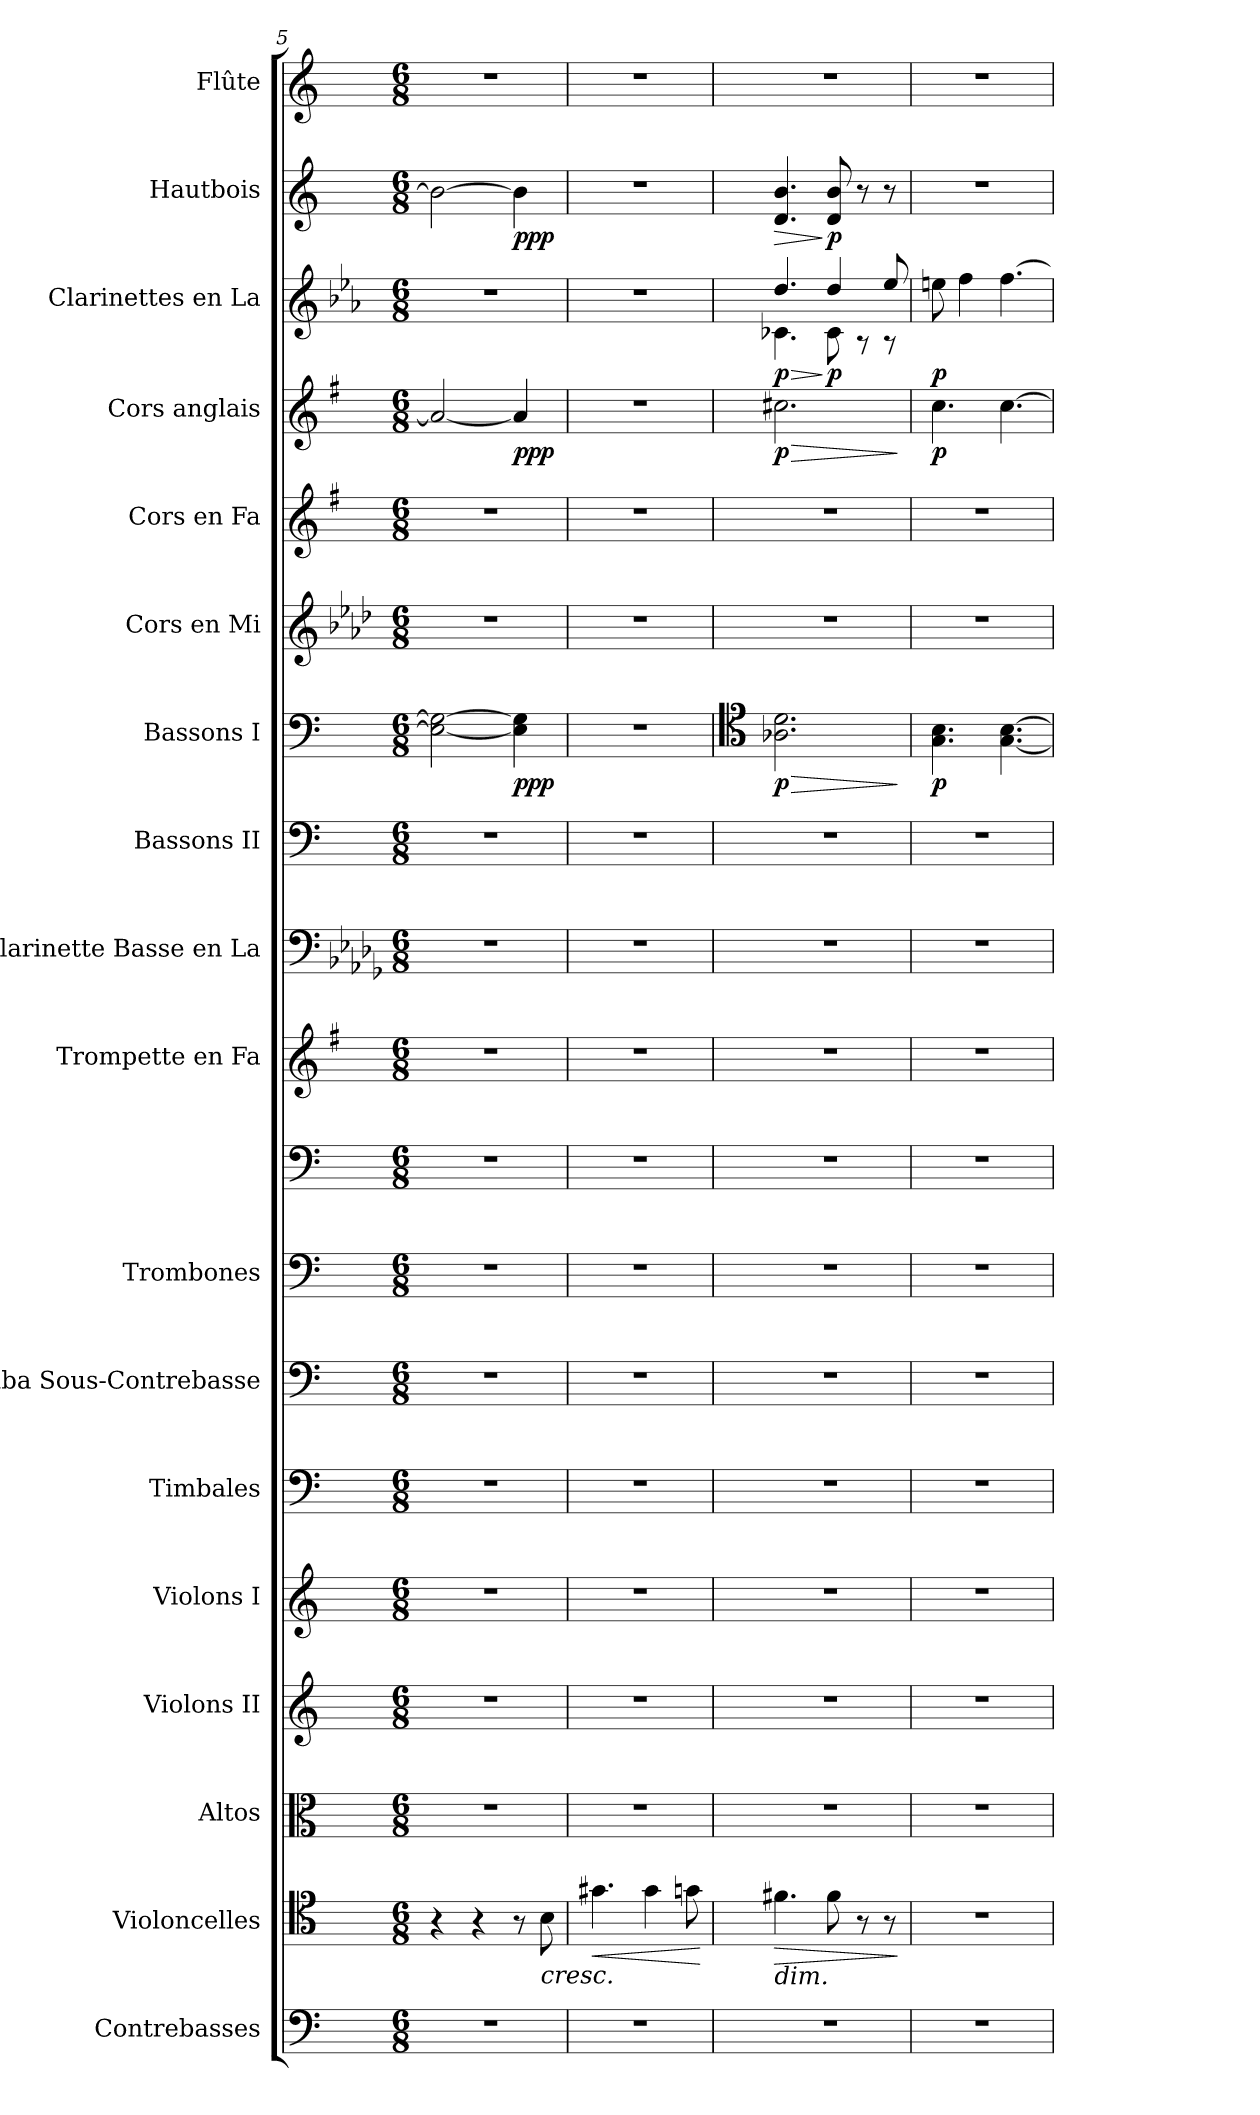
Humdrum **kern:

**kern	**kern	**dynam	**kern	**kern	**kern	**kern	**kern	**kern	**kern	**kern	**kern	**kern	**kern	**dynam	**kern	**kern	**kern	**dynam	**kern	**dynam	**kern	**dynam	**kern
*part18	*part17	*part17	*part16	*part15	*part14	*part13	*part12	*part11	*part11	*part10	*part9	*part8	*part7	*part7	*part6	*part5	*part4	*part4	*part3	*part3	*part2	*part2	*part1
*staff19	*staff18	*staff18	*staff17	*staff16	*staff15	*staff14	*staff13	*staff12	*staff11	*staff10	*staff9	*staff8	*staff7	*staff7	*staff6	*staff5	*staff4	*staff4	*staff3	*staff3	*staff2	*staff2	*staff1
*I"Contrebasses	*I"Violoncelles	*	*I"Altos	*I"Violons II	*I"Violons I	*I"Timbales	*I"Tuba Sous-Contrebasse	*I"Trombones	*	*I"Trompette en Fa	*I"Clarinette Basse en La	*I"Bassons II	*I"Bassons I	*	*I"Cors en Mi	*I"Cors en Fa	*I"Cors anglais	*	*I"Clarinettes en La	*	*I"Hautbois	*	*I"Flûte
*I'Cbs.	*I'Vlcs	*	*I'Alt.	*I'Vlns. II	*I'Vlns. I	*I'Timb.	*I'Tu. SCb.	*I'Tbn.	*	*I'Tromp. Fa	*I'Clar. B. La	*I'Bsn. II	*I'Bsn. I	*	*I'Cors Mi	*I'Cors Fa	*I'C. A.	*	*I'Clar. La	*	*I'Htbs.	*	*I'Fl.
*clefF4	*clefC4	*	*clefC3	*clefG2	*clefG2	*clefF4	*clefF4	*clefF4	*clefF4	*clefG2	*clefF4	*clefF4	*clefF4	*	*clefG2	*clefG2	*clefG2	*	*clefG2	*	*clefG2	*	*clefG2
*ITrd7c12	*	*	*	*	*	*	*	*	*	*ITrd1c2	*ITrd8c14	*	*	*	*ITrd4c7	*ITrd4c7	*ITrd4c7	*	*ITrd1c2	*	*	*	*
*k[]	*k[]	*	*k[]	*k[]	*k[]	*k[]	*k[]	*k[]	*k[]	*k[b-]	*k[b-e-a-d-g-]	*k[]	*k[]	*	*k[b-e-a-d-g-]	*k[]	*k[]	*	*k[b-e-a-d-g-]	*	*k[]	*	*k[]
*M6/8	*M6/8	*	*M6/8	*M6/8	*M6/8	*M6/8	*M6/8	*M6/8	*M6/8	*M6/8	*M6/8	*M6/8	*M6/8	*	*M6/8	*M6/8	*M6/8	*	*M6/8	*	*M6/8	*	*M6/8
=5	=5	=5	=5	=5	=5	=5	=5	=5	=5	=5	=5	=5	=5	=5	=5	=5	=5	=5	=5	=5	=5	=5	=5
2.r	4r	.	2.r	2.r	2.r	2.r	2.r	2.r	2.r	2.r	2.r	2.r	2E\_ 2G#\_	.	2.r	2.r	2d/_	.	2.r	.	2b\_	.	2.r
.	4r	.	.	.	.	.	.	.	.	.	.	.	.	.	.	.	.	.	.	.	.	.	.
!	!	!	!	!	!	!	!	!	!	!	!	!	!	!LO:DY:b	!	!	!	!LO:DY:b	!	!	!	!LO:DY:b	!
.	8r	.	.	.	.	.	.	.	.	.	.	.	4E\] 4G#\]	ppp	.	.	4d/]	ppp	.	.	4b\]	ppp	.
!	!LO:TX:b:i:t=cresc.	!	!	!	!	!	!	!	!	!	!	!	!	!	!	!	!	!	!	!	!	!	!
.	8B\	.	.	.	.	.	.	.	.	.	.	.	.	.	.	.	.	.	.	.	.	.	.
=6	=6	=6	=6	=6	=6	=6	=6	=6	=6	=6	=6	=6	=6	=6	=6	=6	=6	=6	=6	=6	=6	=6	=6
!	!	!LO:HP:b	!	!	!	!	!	!	!	!	!	!	!	!	!	!	!	!	!	!	!	!	!
2.r	4.g#X\	<	2.r	2.r	2.r	2.r	2.r	2.r	2.r	2.r	2.r	2.r	2.r	.	2.r	2.r	2.r	.	2.r	.	2.r	.	2.r
.	4g#\	.	.	.	.	.	.	.	.	.	.	.	.	.	.	.	.	.	.	.	.	.	.
.	8gn\	.	.	.	.	.	.	.	.	.	.	.	.	.	.	.	.	.	.	.	.	.	.
.	.	[	.	.	.	.	.	.	.	.	.	.	.	.	.	.	.	.	.	.	.	.	.
=7	=7	=7	=7	=7	=7	=7	=7	=7	=7	=7	=7	=7	=7	=7	=7	=7	=7	=7	=7	=7	=7	=7	=7
*	*	*	*	*	*	*	*	*	*	*	*	*	*clefC4	*	*	*	*	*	*	*	*	*	*
!	!LO:TX:b:i:t=dim.	!	!	!	!	!	!	!	!	!	!	!	!	!	!	!	!	!	!	!	!	!	!
!	!	!LO:HP:b	!	!	!	!	!	!	!	!	!	!	!	!LO:HP:b	!	!	!	!LO:HP:b	!	!LO:HP:b	!	!LO:HP:b	!
*	*	*	*	*	*	*	*	*	*	*	*	*	*	*	*	*	*	*	*^	*	*	*	*
!	!	!	!	!	!	!	!	!	!	!	!	!	!	!LO:DY:n=1:b	!	!	!	!LO:DY:n=1:b	!	!	!LO:DY:n=1:b	!	!	!
2.r	4.f#X\	>	2.r	2.r	2.r	2.r	2.r	2.r	2.r	2.r	2.r	2.r	2.A-X\ 2.d\	> p	2.r	2.r	2.f#X\	> p	4.cc/	4.B--X\	> p	4.d/ 4.b/	>	2.r
!	!	!	!	!	!	!	!	!	!	!	!	!	!	!	!	!	!	!	!	!	!LO:DY:n=2:b	!	!LO:DY:n=1:b	!
.	8f#\	.	.	.	.	.	.	.	.	.	.	.	.	.	.	.	.	.	4cc/	8B--\	] p	8d/ 8b/	] p	.
.	8r	.	.	.	.	.	.	.	.	.	.	.	.	.	.	.	.	.	.	8r	.	8r	.	.
.	8r	.	.	.	.	.	.	.	.	.	.	.	.	.	.	.	.	.	8dd-/	8r	.	8r	.	.
*	*	*	*	*	*	*	*	*	*	*	*	*	*	*	*	*	*	*	*v	*v	*	*	*	*
.	.	]	.	.	.	.	.	.	.	.	.	.	.	]	.	.	.	]	.	.	.	.	.
=8	=8	=8	=8	=8	=8	=8	=8	=8	=8	=8	=8	=8	=8	=8	=8	=8	=8	=8	=8	=8	=8	=8	=8
!	!	!	!	!	!	!	!	!	!	!	!	!	!	!LO:DY:b	!	!	!	!LO:DY:b	!	!LO:DY:b	!	!	!
2.r	2.r	.	2.r	2.r	2.r	2.r	2.r	2.r	2.r	2.r	2.r	2.r	4.G\ 4.B\	p	2.r	2.r	4.f\	p	8ddn\	p	2.r	.	2.r
.	.	.	.	.	.	.	.	.	.	.	.	.	.	.	.	.	.	.	4ee-\	.	.	.	.
.	.	.	.	.	.	.	.	.	.	.	.	.	[4.G\ [4.B\	.	.	.	[4.f\	.	[4.ee-\	.	.	.	.
=	=	=	=	=	=	=	=	=	=	=	=	=	=	=	=	=	=	=	=	=	=	=	=
*-	*-	*-	*-	*-	*-	*-	*-	*-	*-	*-	*-	*-	*-	*-	*-	*-	*-	*-	*-	*-	*-	*-	*-
